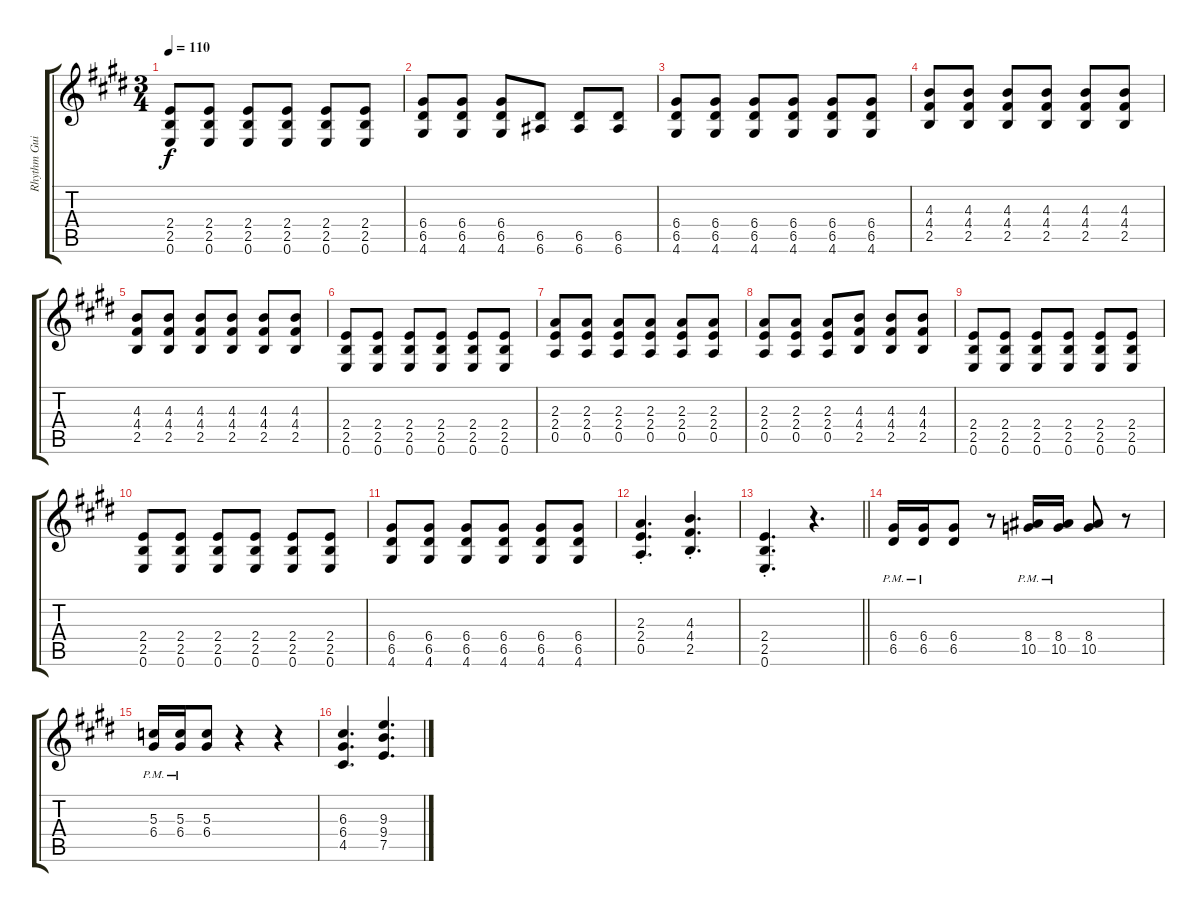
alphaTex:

\track ("Rhythm Guitar" "Rhythm Gui") {instrument overdrivenguitar}
\staff {score tabs}
\tuning (E4 B3 G3 D3 A2 E2) {hide}
\ts (3 4)
\tempo 110
\clef g2
\ks c#minor
(2.4 2.5 0.6).8{dy f} (2.4 2.5 0.6).8 (2.4 2.5 0.6).8 (2.4 2.5 0.6).8 (2.4 2.5 0.6).8 (2.4 2.5 0.6).8 |
(6.4 6.5 4.6).8 (6.4 6.5 4.6).8 (6.4 6.5 4.6).8 (6.5 6.6).8 (6.5 6.6).8 (6.5 6.6).8 |
(6.4 6.5 4.6).8 (6.4 6.5 4.6).8 (6.4 6.5 4.6).8 (6.4 6.5 4.6).8 (6.4 6.5 4.6).8 (6.4 6.5 4.6).8 |
(4.3 4.4 2.5).8 (4.3 4.4 2.5).8 (4.3 4.4 2.5).8 (4.3 4.4 2.5).8 (4.3 4.4 2.5).8 (4.3 4.4 2.5).8 |
(4.3 4.4 2.5).8 (4.3 4.4 2.5).8 (4.3 4.4 2.5).8 (4.3 4.4 2.5).8 (4.3 4.4 2.5).8 (4.3 4.4 2.5).8 |
\ks e
(2.4 2.5 0.6).8 (2.4 2.5 0.6).8 (2.4 2.5 0.6).8 (2.4 2.5 0.6).8 (2.4 2.5 0.6).8 (2.4 2.5 0.6).8 |
\ks c#minor
(2.3 2.4 0.5).8 (2.3 2.4 0.5).8 (2.3 2.4 0.5).8 (2.3 2.4 0.5).8 (2.3 2.4 0.5).8 (2.3 2.4 0.5).8 |
(2.3 2.4 0.5).8 (2.3 2.4 0.5).8 (2.3 2.4 0.5).8 (4.3 4.4 2.5).8 (4.3 4.4 2.5).8 (4.3 4.4 2.5).8 |
(2.4 2.5 0.6).8 (2.4 2.5 0.6).8 (2.4 2.5 0.6).8 (2.4 2.5 0.6).8 (2.4 2.5 0.6).8 (2.4 2.5 0.6).8 |
\ks e
(2.4 2.5 0.6).8 (2.4 2.5 0.6).8 (2.4 2.5 0.6).8 (2.4 2.5 0.6).8 (2.4 2.5 0.6).8 (2.4 2.5 0.6).8 |
\ks c#minor
(6.4 6.5 4.6).8 (6.4 6.5 4.6).8 (6.4 6.5 4.6).8 (6.4 6.5 4.6).8 (6.4 6.5 4.6).8 (6.4 6.5 4.6).8 |
(2.3{st} 2.4{st} 0.5{st}).4{d} (4.3{st} 4.4{st} 2.5{st}).4{d} |
\barLineRight lightlight
(2.4{st} 2.5{st} 0.6{st}).4{d} r.4{d} |
(6.4{pm} 6.5{pm}).16 (6.4{pm} 6.5{pm}).16 (6.4 6.5).8 r.8 (8.4{pm} 10.5{pm}).16 (8.4{pm} 10.5{pm}).16 (8.4 10.5).8 r.8 |
(5.3{pm} 6.4{pm}).16 (5.3{pm} 6.4{pm}).16 (5.3 6.4).8 r.4 r.4 |
(6.3 6.4 4.5).4{d} (9.3 9.4 7.5).4{d}
